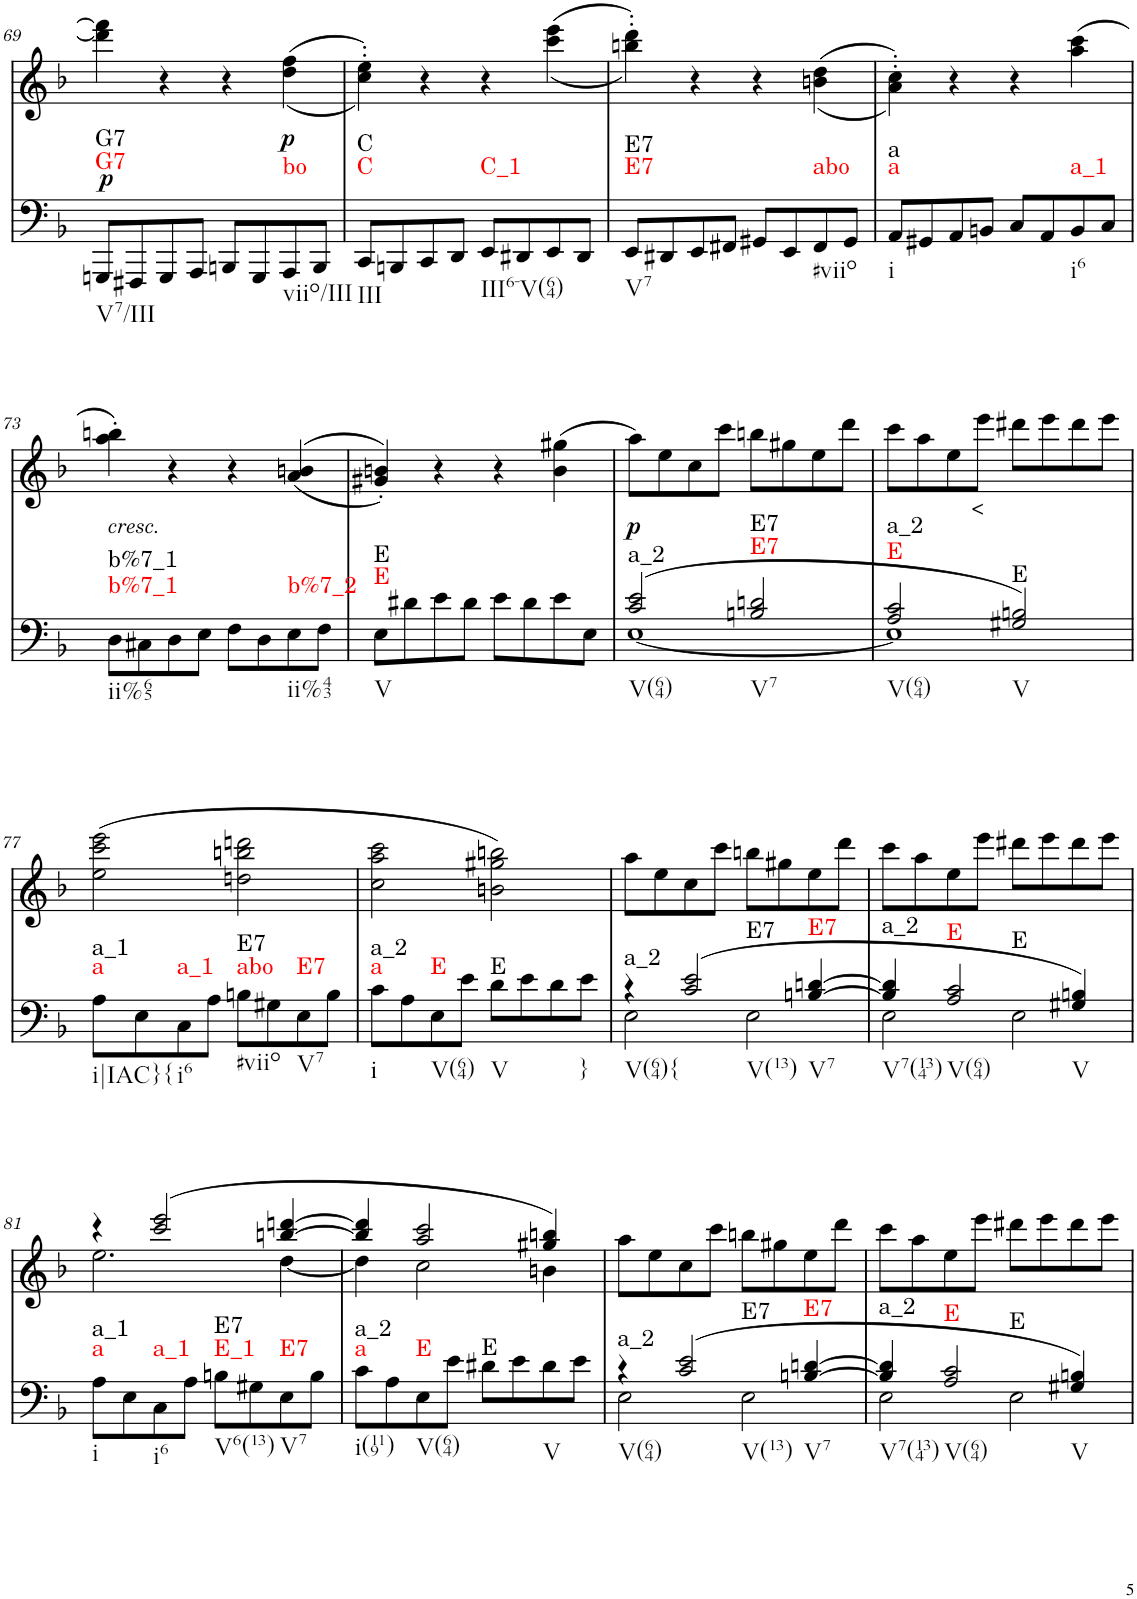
**kern	**dynam	**harte	**kern	**text	**dynam
*part2	*part2	*part2	*part1	*part1	*part1
*staff2	*staff2	*	*staff1	*staff1	*staff1
*I"piano	*	*	*I"piano	*	*
*I'Pno	*	*	*I'Pno	*	*
!!LO:PB:g=z
*clefF4	*	*	*clefG2	*	*
*k[b-]	*	*	*k[b-]	*	*
*d:	*	*	*d:	*	*
*M4/4	*	*	*M4/4	*	*
=69	=69	=69	=69	=69	=69
!	!	!LO:H:n=1:kt=G7	!	!	!
!	!	!LO:H:n=2:kt=G7	!	!	!
8GGGn/L	.	N N	4ddd\] 4fff\]	.	.
!	!LO:DY:a	!	!	!	!
8FFF#X/	p	.	.	.	.
8GGG/	.	.	4r	.	.
8AAA/J	.	.	.	.	.
8BBBn/L	.	.	4r	.	.
8GGG/	.	.	.	.	.
!	!	!LO:H:kt=bo	!	!LO:LY:b	!LO:DY:b
8AAA/	.	N	(<(4dd\ 4ff\	p	p
8BBB/J	.	.	.	.	.
=70	=70	=70	=70	=70	=70
!	!	!LO:H:n=1:kt=C	!	!	!
!	!	!LO:H:n=2:kt=C	!	!	!
8CC/L	.	N N	4cc\' 4ee\'))	.	.
8BBBn/	.	.	.	.	.
8CC/	.	.	4r	.	.
8DD/J	.	.	.	.	.
!	!	!LO:H:kt=C_1	!	!	!
8EE/L	.	N	4r	.	.
8DD#X/	.	.	.	.	.
8EE/	.	.	(<(4ccc\ 4eee\	.	.
8DD#/J	.	.	.	.	.
=71	=71	=71	=71	=71	=71
!	!	!LO:H:n=1:kt=E7	!	!LO:LY:b	!
!	!	!LO:H:n=2:kt=E7	!	!	!
8EE/L	.	N N	4bbn\' 4ddd\'))	<	.
8DD#X/	.	.	.	.	.
8EE/	.	.	4r	.	.
8FF#X/J	.	.	.	.	.
8GG#X/L	.	.	4r	.	.
8EE/	.	.	.	.	.
!	!	!LO:H:kt=abo	!	!	!
8FF#/	.	N	((<4bn\ 4dd\	.	.
8GG#/J	.	.	.	.	.
=72	=72	=72	=72	=72	=72
!	!	!LO:H:n=1:kt=a	!	!	!
!	!	!LO:H:n=2:kt=a	!	!	!
8AA/L	.	N N	4a\' 4cc\'))	.	.
8GG#X/	.	.	.	.	.
8AA/	.	.	4r	.	.
8BBn/J	.	.	.	.	.
8C/L	.	.	4r	.	.
8AA/	.	.	.	.	.
!	!	!LO:H:kt=a_1	!	!	!
8BB/	.	N	(4aa\ 4ccc\	.	.
8C/J	.	.	.	.	.
!!LO:LB:g=z
=73	=73	=73	=73	=73	=73
!	!	!LO:H:n=1:kt=b%7_1	!LO:TX:b:i:t=cresc.	!	!
!	!	!LO:H:n=2:kt=b%7_1	!	!	!
8D\L	.	N N	4aa\'> 4bbn\'>)	.	.
8C#X\	.	.	.	.	.
8D\	.	.	4r	.	.
8E\J	.	.	.	.	.
8F\L	.	.	4r	.	.
8D\	.	.	.	.	.
!	!	!LO:H:kt=b%7_2	!	!	!
8E\	.	N	(>(4a/ 4bn/	.	.
8F\J	.	.	.	.	.
=74	=74	=74	=74	=74	=74
!	!	!LO:H:n=1:kt=E	!	!	!
!	!	!LO:H:n=2:kt=E	!	!	!
8E\L	.	N N	4g#X/'< 4bn/'<))	.	.
8d#X\	.	.	.	.	.
8e\	.	.	4r	.	.
8d#\J	.	.	.	.	.
8e\L	.	.	4r	.	.
8d#\	.	.	.	.	.
8e\	.	.	(4b\ 4gg#X\	.	.
8E\J	.	.	.	.	.
=75	=75	=75	=75	=75	=75
*^	*	*	*	*	*
!	!	!	!LO:H:kt=a_2	!	!	!LO:DY:b
(2c/ 2e/	[1E	.	N	8aa\L)	.	p
.	.	.	.	8ee\	.	.
.	.	.	.	8cc\	.	.
.	.	.	.	8ccc\J	.	.
!	!	!	!LO:H:n=1:kt=E7	!	!	!
!	!	!	!LO:H:n=2:kt=E7	!	!	!
2Bn/ 2dn/	.	.	N N	8bbn\L	.	.
.	.	.	.	8gg#X\	.	.
.	.	.	.	8ee\	.	.
.	.	.	.	8ddd\J	.	.
=76	=76	=76	=76	=76	=76	=76
!	!	!	!LO:H:n=1:kt=E	!	!	!
!	!	!	!LO:H:n=2:kt=a_2	!	!	!
2A/ 2c/	1E]	.	N N	8ccc\L	.	.
.	.	.	.	8aa\	.	.
.	.	.	.	8ee\	.	.
!	!	!	!	!	!LO:LY:b	!
.	.	.	.	8eee\J	<	.
!	!	!	!LO:H:kt=E	!	!	!
2G#X/ 2Bn/)	.	.	N	8ddd#X\L	.	.
.	.	.	.	8eee\	.	.
.	.	.	.	8ddd#\	.	.
.	.	.	.	8eee\J	.	.
*v	*v	*	*	*	*	*
!!LO:LB:g=z
=77	=77	=77	=77	=77	=77
!	!	!LO:H:n=1:kt=a	!	!	!
!	!	!LO:H:n=2:kt=a_1	!	!	!
8A\L	.	N N	(2ee\ 2ccc\ 2eee\	.	.
8E\	.	.	.	.	.
!	!	!LO:H:kt=a_1	!	!	!
8C\	.	N	.	.	.
8A\J	.	.	.	.	.
!	!	!LO:H:n=1:kt=abo	!	!	!
!	!	!LO:H:n=2:kt=E7	!	!	!
8Bn\L	.	N N	2ddn\ 2bbn\ 2dddn\	.	.
8G#X\	.	.	.	.	.
!	!	!LO:H:kt=E7	!	!	!
8E\	.	N	.	.	.
8B\J	.	.	.	.	.
=78	=78	=78	=78	=78	=78
!	!	!LO:H:n=1:kt=a	!	!	!
!	!	!LO:H:n=2:kt=a_2	!	!	!
8c\L	.	N N	2cc\ 2aa\ 2ccc\	.	.
8A\	.	.	.	.	.
!	!	!LO:H:kt=E	!	!	!
8E\	.	N	.	.	.
8e\J	.	.	.	.	.
!	!	!LO:H:kt=E	!	!	!
8d\L	.	N	2bn\ 2gg#X\ 2bbn\)	.	.
8e\	.	.	.	.	.
8d\	.	.	.	.	.
!	!	!LO:H:kt=}	!	!	!
8e\J	.	N	.	.	.
=79	=79	=79	=79	=79	=79
*^	*	*	*	*	*
!	!	!	!LO:H:kt=a_2	!	!	!
4r	2E\	.	N	8aa\L	.	.
.	.	.	.	8ee\	.	.
!	!	!	!LO:H:kt=E7	!	!	!
(2c/ 2e/	.	.	N	8cc\	.	.
.	.	.	.	8ccc\J	.	.
.	2E\	.	.	8bbn\L	.	.
.	.	.	.	8gg#X\	.	.
!	!	!	!LO:H:kt=E7	!	!	!
[4Bn/ [4dn/	.	.	N	8ee\	.	.
.	.	.	.	8ddd\J	.	.
=80	=80	=80	=80	=80	=80	=80
!	!	!	!LO:H:kt=a_2	!	!	!
4B/] 4d/]	2E\	.	N	8ccc\L	.	.
.	.	.	.	8aa\	.	.
!	!	!	!LO:H:n=1:kt=E	!	!	!
!	!	!	!LO:H:n=2:kt=E	!	!	!
2A/ 2c/	.	.	N N	8ee\	.	.
.	.	.	.	8eee\J	.	.
.	2E\	.	.	8ddd#X\L	.	.
.	.	.	.	8eee\	.	.
4G#X/ 4Bn/)	.	.	.	8ddd#\	.	.
.	.	.	.	8eee\J	.	.
*v	*v	*	*	*	*	*
!!LO:LB:g=z
=81	=81	=81	=81	=81	=81
*	*	*	*^	*	*
!	!	!LO:H:n=1:kt=a	!	!	!	!
!	!	!LO:H:n=2:kt=a_1	!	!	!	!
8A\L	.	N N	4r	2.ee\	.	.
8E\	.	.	.	.	.	.
!	!	!LO:H:kt=a_1	!	!	!	!
8C\	.	N	(2ccc/ 2eee/	.	.	.
8A\J	.	.	.	.	.	.
!	!	!LO:H:n=1:kt=E_1	!	!	!	!
!	!	!LO:H:n=2:kt=E7	!	!	!	!
8Bn\L	.	N N	.	.	.	.
8G#X\	.	.	.	.	.	.
!	!	!LO:H:kt=E7	!	!	!	!
8E\	.	N	[4bbn/ [4dddn/	[4dd\	.	.
8B\J	.	.	.	.	.	.
=82	=82	=82	=82	=82	=82	=82
!	!	!LO:H:n=1:kt=a	!	!	!	!
!	!	!LO:H:n=2:kt=a_2	!	!	!	!
8c\L	.	N N	4bb/] 4ddd/]	4dd\]	.	.
8A\	.	.	.	.	.	.
!	!	!LO:H:kt=E	!	!	!	!
8E\	.	N	2aa/ 2ccc/	2cc\	.	.
8e\J	.	.	.	.	.	.
!	!	!LO:H:kt=E	!	!	!	!
8d#X\L	.	N	.	.	.	.
8e\	.	.	.	.	.	.
8d#\	.	.	4gg#X/ 4bbn/)	4bn\	.	.
8e\J	.	.	.	.	.	.
*	*	*	*v	*v	*	*
=83	=83	=83	=83	=83	=83
*^	*	*	*	*	*
!	!	!	!LO:H:kt=a_2	!	!	!
4r	2E\	.	N	8aa\L	.	.
.	.	.	.	8ee\	.	.
!	!	!	!LO:H:kt=E7	!	!	!
(2c/ 2e/	.	.	N	8cc\	.	.
.	.	.	.	8ccc\J	.	.
.	2E\	.	.	8bbn\L	.	.
.	.	.	.	8gg#X\	.	.
!	!	!	!LO:H:kt=E7	!	!	!
[4Bn/ [4dn/	.	.	N	8ee\	.	.
.	.	.	.	8ddd\J	.	.
=84	=84	=84	=84	=84	=84	=84
!	!	!	!LO:H:kt=a_2	!	!	!
4B/] 4d/]	2E\	.	N	8ccc\L	.	.
.	.	.	.	8aa\	.	.
!	!	!	!LO:H:n=1:kt=E	!	!	!
!	!	!	!LO:H:n=2:kt=E	!	!	!
2A/ 2c/	.	.	N N	8ee\	.	.
.	.	.	.	8eee\J	.	.
.	2E\	.	.	8ddd#X\L	.	.
.	.	.	.	8eee\	.	.
4G#X/ 4Bn/)	.	.	.	8ddd#\	.	.
.	.	.	.	8eee\J	.	.
*v	*v	*	*	*	*	*
=	=	=	=	=	=
*-	*-	*-	*-	*-	*-
